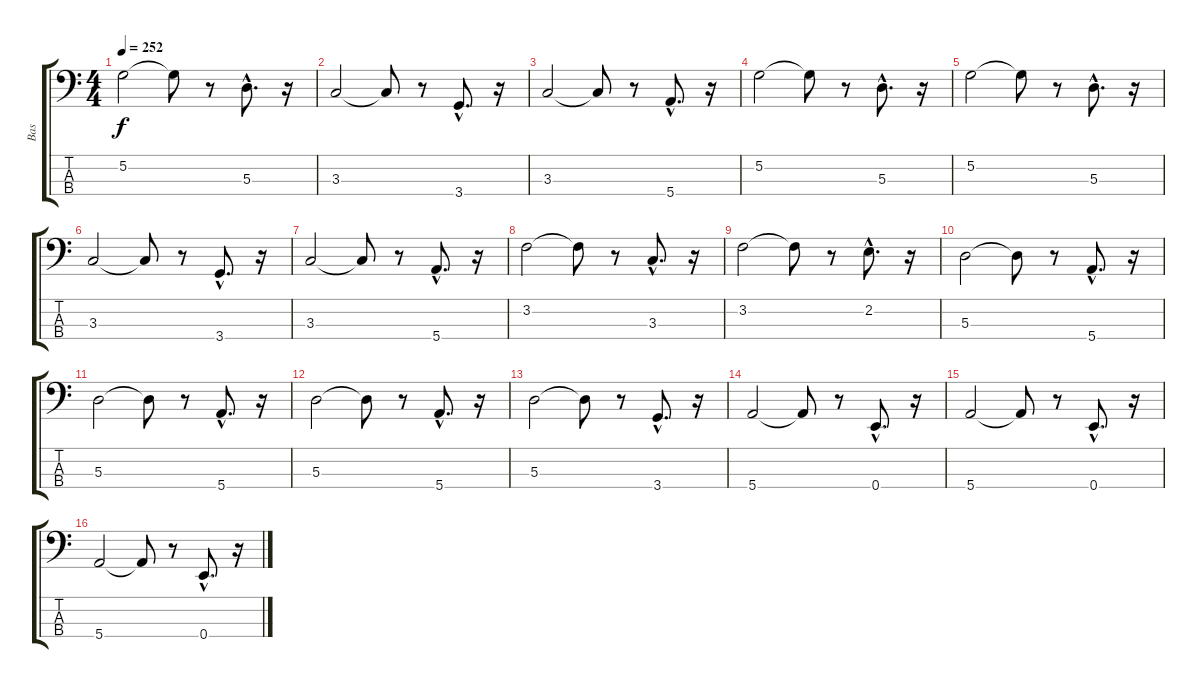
\track ("Bas" "Bas") {instrument acousticbass}
\staff {score tabs}
\tuning (G2 D2 A1 E1) {hide}
\ts (4 4)
\tempo 252
\clef f4
\ks c
5.2.2{dy f} 5.2{t}.8 r.8 5.3{hac}.8{d} r.16 |
3.3.2 3.3{t}.8 r.8 3.4{hac}.8{d} r.16 |
3.3.2 3.3{t}.8 r.8 5.4{hac}.8{d} r.16 |
5.2.2 5.2{t}.8 r.8 5.3{hac}.8{d} r.16 |
5.2.2 5.2{t}.8 r.8 5.3{hac}.8{d} r.16 |
3.3.2 3.3{t}.8 r.8 3.4{hac}.8{d} r.16 |
3.3.2 3.3{t}.8 r.8 5.4{hac}.8{d} r.16 |
3.2.2 3.2{t}.8 r.8 3.3{hac}.8{d} r.16 |
3.2.2 3.2{t}.8 r.8 2.2{hac}.8{d} r.16 |
5.3.2 5.3{t}.8 r.8 5.4{hac}.8{d} r.16 |
5.3.2 5.3{t}.8 r.8 5.4{hac}.8{d} r.16 |
5.3.2 5.3{t}.8 r.8 5.4{hac}.8{d} r.16 |
5.3.2 5.3{t}.8 r.8 3.4{hac}.8{d} r.16 |
5.4.2 5.4{t}.8 r.8 0.4{hac}.8{d} r.16 |
5.4.2 5.4{t}.8 r.8 0.4{hac}.8{d} r.16 |
5.4.2 5.4{t}.8 r.8 0.4{hac}.8{d} r.16
